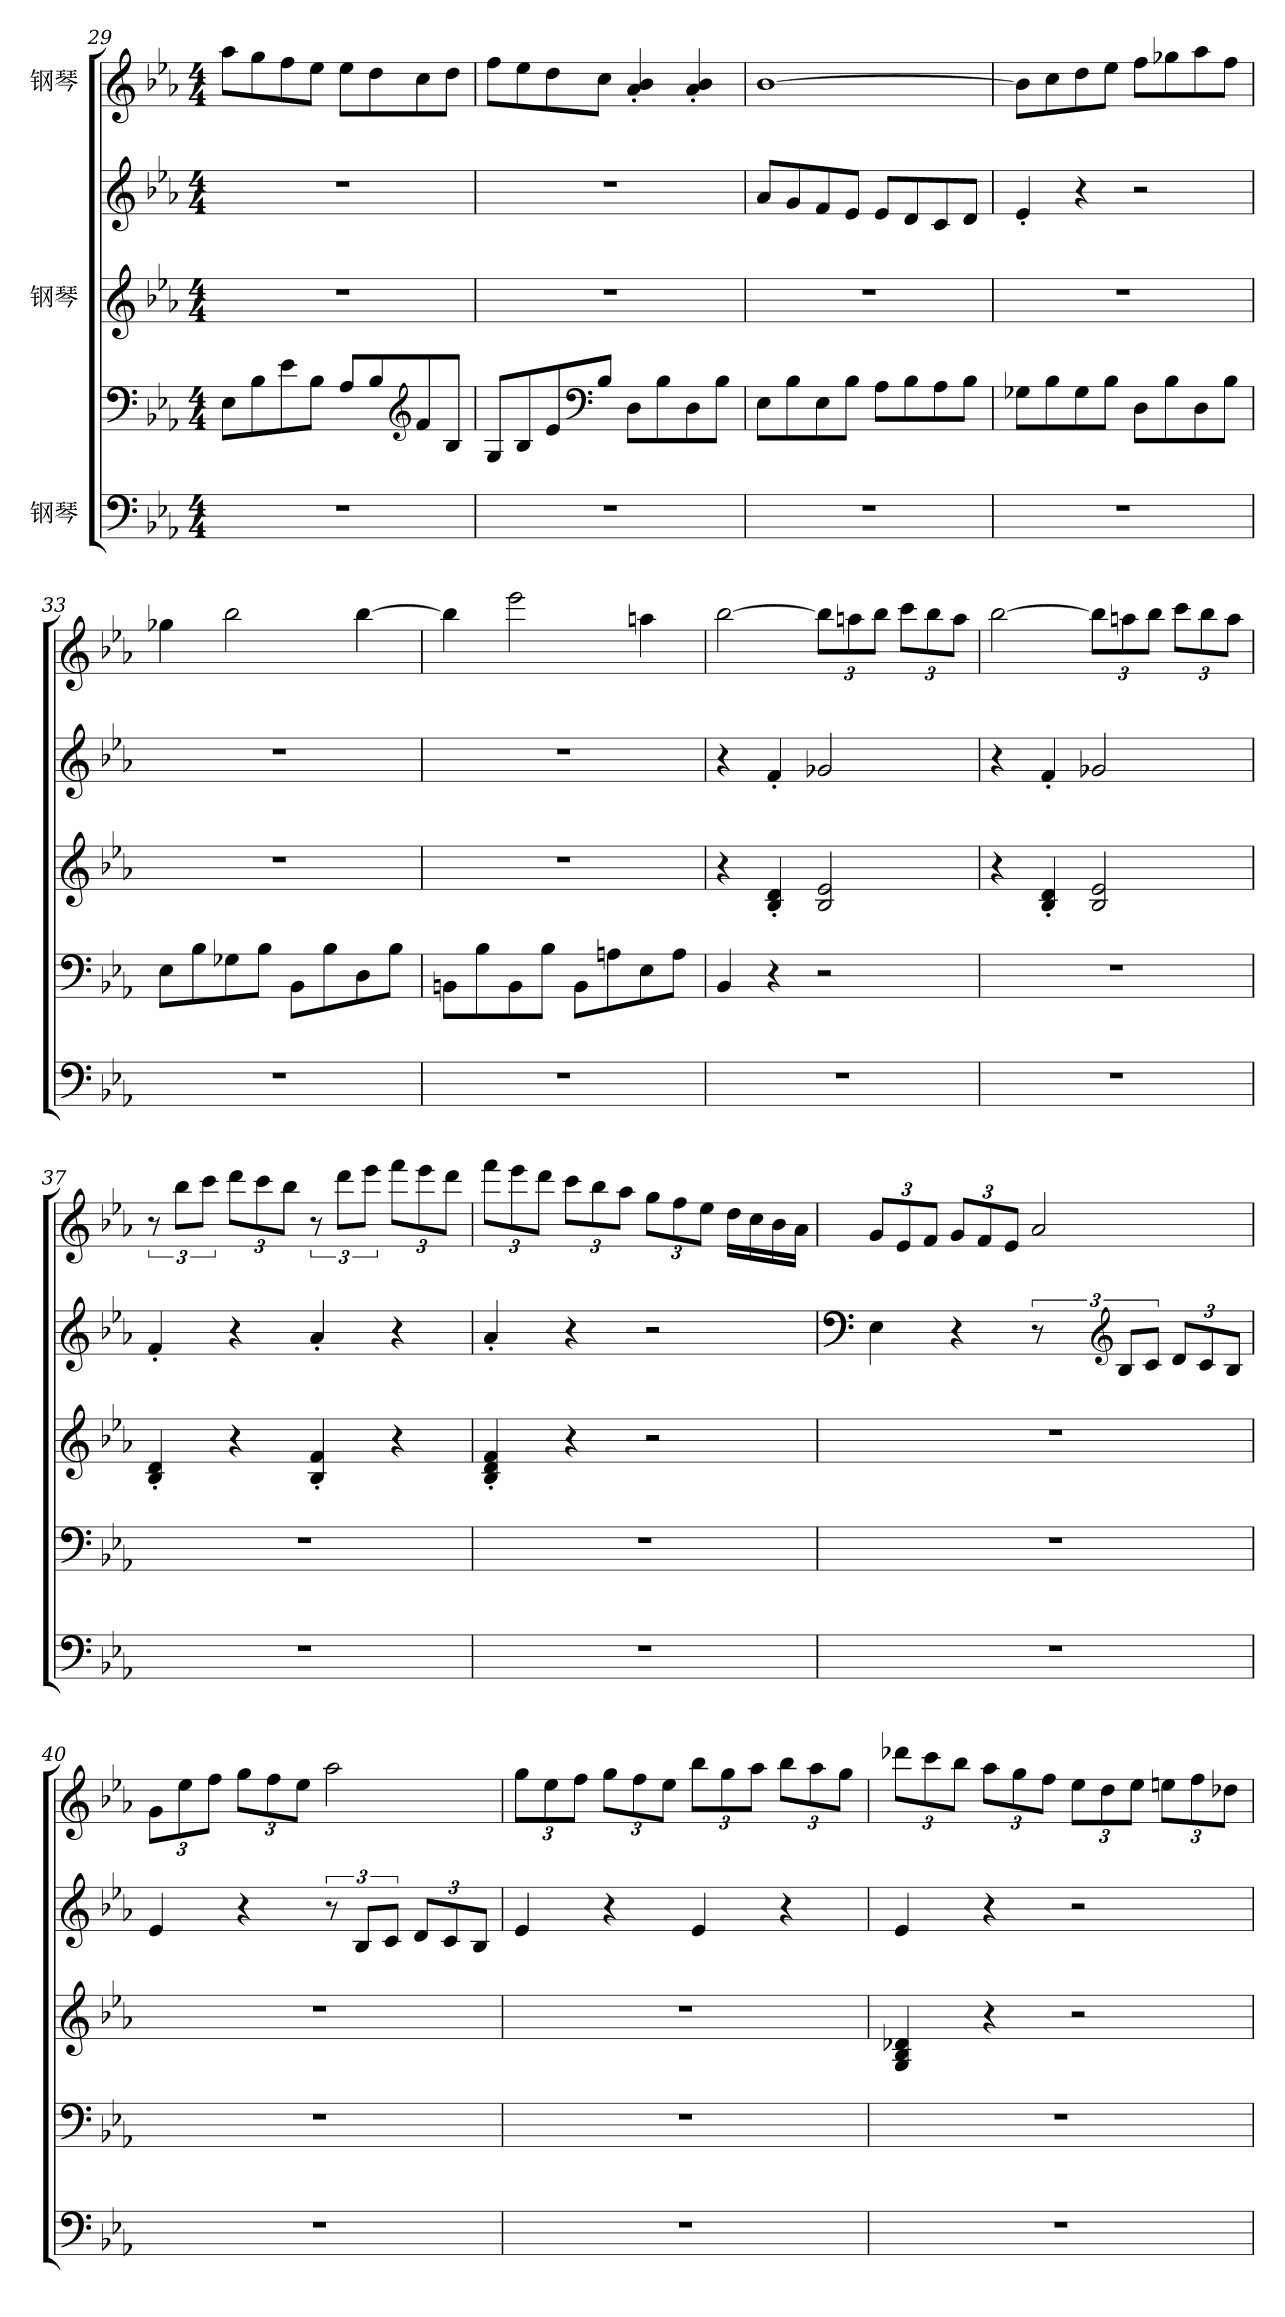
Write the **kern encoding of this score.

**kern	**kern	**kern	**kern	**kern
*part3	*part3	*part2	*part2	*part1
*staff5	*staff4	*staff3	*staff2	*staff1
*I"钢琴	*	*I"钢琴	*	*I"钢琴
*clefF4	*clefF4	*clefG2	*clefG2	*clefG2
*k[b-e-a-]	*k[b-e-a-]	*k[b-e-a-]	*k[b-e-a-]	*k[b-e-a-]
*M4/4	*M4/4	*M4/4	*M4/4	*M4/4
=29	=29	=29	=29	=29
1r	8E-\L	1r	1r	8aa-\L
.	8B-\	.	.	8gg\
.	8e-\	.	.	8ff\
.	8B-\J	.	.	8ee-\J
.	8A-/L	.	.	8ee-\L
.	8B-/	.	.	8dd\
*	*clefG2	*	*	*
.	8f/	.	.	8cc\
.	8B-/J	.	.	8dd\J
=30	=30	=30	=30	=30
1r	8G/L	1r	1r	8ff\L
.	8B-/	.	.	8ee-\
.	8e-/	.	.	8dd\
*	*clefF4	*	*	*
.	8B-/J	.	.	8cc\J
.	8D\L	.	.	4a-/' 4b-/'
.	8B-\	.	.	.
.	8D\	.	.	4a-/' 4b-/'
.	8B-\J	.	.	.
!!LO:LB:g=z
=31	=31	=31	=31	=31
1r	8E-\L	1r	8a-/L	[1b-
.	8B-\	.	8g/	.
.	8E-\	.	8f/	.
.	8B-\J	.	8e-/J	.
.	8A-\L	.	8e-/L	.
.	8B-\	.	8d/	.
.	8A-\	.	8c/	.
.	8B-\J	.	8d/J	.
=32	=32	=32	=32	=32
1r	8G-X\L	1r	4e-'/	8b-\L]
.	8B-\	.	.	8cc\
.	8G-\	.	4r	8dd\
.	8B-\J	.	.	8ee-\J
.	8D\L	.	2r	8ff\L
.	8B-\	.	.	8gg-X\
.	8D\	.	.	8aa-\
.	8B-\J	.	.	8ff\J
=33	=33	=33	=33	=33
*	*	*	*	*MM194
1r	8E-\L	1r	1r	4gg-X\
.	8B-\	.	.	.
.	8G-X\	.	.	2bb-\
.	8B-\J	.	.	.
.	8BB-\L	.	.	.
.	8B-\	.	.	.
.	8D\	.	.	[4bb-\
.	8B-\J	.	.	.
=34	=34	=34	=34	=34
1r	8BBn\L	1r	1r	4bb-\]
.	8B-\	.	.	.
.	8BB\	.	.	2eee-\
.	8B-\J	.	.	.
.	8BB\L	.	.	.
.	8An\	.	.	.
.	8E-\	.	.	4aan\
.	8A\J	.	.	.
!!LO:PB:g=z
=35	=35	=35	=35	=35
1r	4BB-/	4r	4r	[2bb-\
.	4r	4B-/' 4d/'	4f'/	.
*	*	*	*	*Xbrackettup
.	2r	2B-/ 2e-/	2g-X/	12bb-\L]
.	.	.	.	12aan\
.	.	.	.	12bb-\J
.	.	.	.	12ccc\L
.	.	.	.	12bb-\
.	.	.	.	12aa\J
=36	=36	=36	=36	=36
1r	1r	4r	4r	[2bb-\
.	.	4B-/' 4d/'	4f'/	.
.	.	2B-/ 2e-/	2g-X/	12bb-\L]
.	.	.	.	12aan\
.	.	.	.	12bb-\J
.	.	.	.	12ccc\L
.	.	.	.	12bb-\
.	.	.	.	12aa\J
=37	=37	=37	=37	=37
*	*	*	*	*brackettup
1r	1r	4B-/' 4d/'	4f'/	12r
.	.	.	.	12bb-\L
.	.	.	.	12ccc\J
*	*	*	*	*Xbrackettup
.	.	4r	4r	12ddd\L
.	.	.	.	12ccc\
.	.	.	.	12bb-\J
*	*	*	*	*brackettup
.	.	4B-/' 4f/'	4a-'/	12r
.	.	.	.	12ddd\L
.	.	.	.	12eee-\J
*	*	*	*	*Xbrackettup
.	.	4r	4r	12fff\L
.	.	.	.	12eee-\
.	.	.	.	12ddd\J
!!LO:LB:g=z
=38	=38	=38	=38	=38
1r	1r	4B-/' 4d/' 4f/'	4a-'/	12fff\L
.	.	.	.	12eee-\
.	.	.	.	12ddd\J
.	.	4r	4r	12ccc\L
.	.	.	.	12bb-\
.	.	.	.	12aa-\J
.	.	2r	2r	12gg\L
.	.	.	.	12ff\
.	.	.	.	12ee-\J
.	.	.	.	16dd\LL
.	.	.	.	16cc\
.	.	.	.	16b-\
.	.	.	.	16a-\JJ
=39	=39	=39	=39	=39
*	*	*	*clefF4	*
1r	1r	1r	4E-\	12g/L
.	.	.	.	12e-/
.	.	.	.	12f/J
.	.	.	4r	12g/L
.	.	.	.	12f/
.	.	.	.	12e-/J
.	.	.	12r	2a-/
*	*	*	*clefG2	*
.	.	.	12B-/L	.
.	.	.	12c/J	.
*	*	*	*Xbrackettup	*
.	.	.	12d/L	.
.	.	.	12c/	.
.	.	.	12B-/J	.
!!LO:PB:g=z
=40	=40	=40	=40	=40
1r	1r	1r	4e-/	12g\L
.	.	.	.	12ee-\
.	.	.	.	12ff\J
.	.	.	4r	12gg\L
.	.	.	.	12ff\
.	.	.	.	12ee-\J
*	*	*	*brackettup	*
.	.	.	12r	2aa-\
.	.	.	12B-/L	.
.	.	.	12c/J	.
*	*	*	*Xbrackettup	*
.	.	.	12d/L	.
.	.	.	12c/	.
.	.	.	12B-/J	.
=41	=41	=41	=41	=41
1r	1r	1r	4e-/	12gg\L
.	.	.	.	12ee-\
.	.	.	.	12ff\J
.	.	.	4r	12gg\L
.	.	.	.	12ff\
.	.	.	.	12ee-\J
.	.	.	4e-/	12bb-\L
.	.	.	.	12gg\
.	.	.	.	12aa-\J
.	.	.	4r	12bb-\L
.	.	.	.	12aa-\
.	.	.	.	12gg\J
=42	=42	=42	=42	=42
1r	1r	4G/ 4B-/ 4d-X/	4e-/	12ddd-X\L
.	.	.	.	12ccc\
.	.	.	.	12bb-\J
.	.	4r	4r	12aa-\L
.	.	.	.	12gg\
.	.	.	.	12ff\J
.	.	2r	2r	12ee-\L
.	.	.	.	12dd\
.	.	.	.	12ee-\J
.	.	.	.	12een\L
.	.	.	.	12ff\
.	.	.	.	12dd-X\J
=	=	=	=	=
*-	*-	*-	*-	*-
